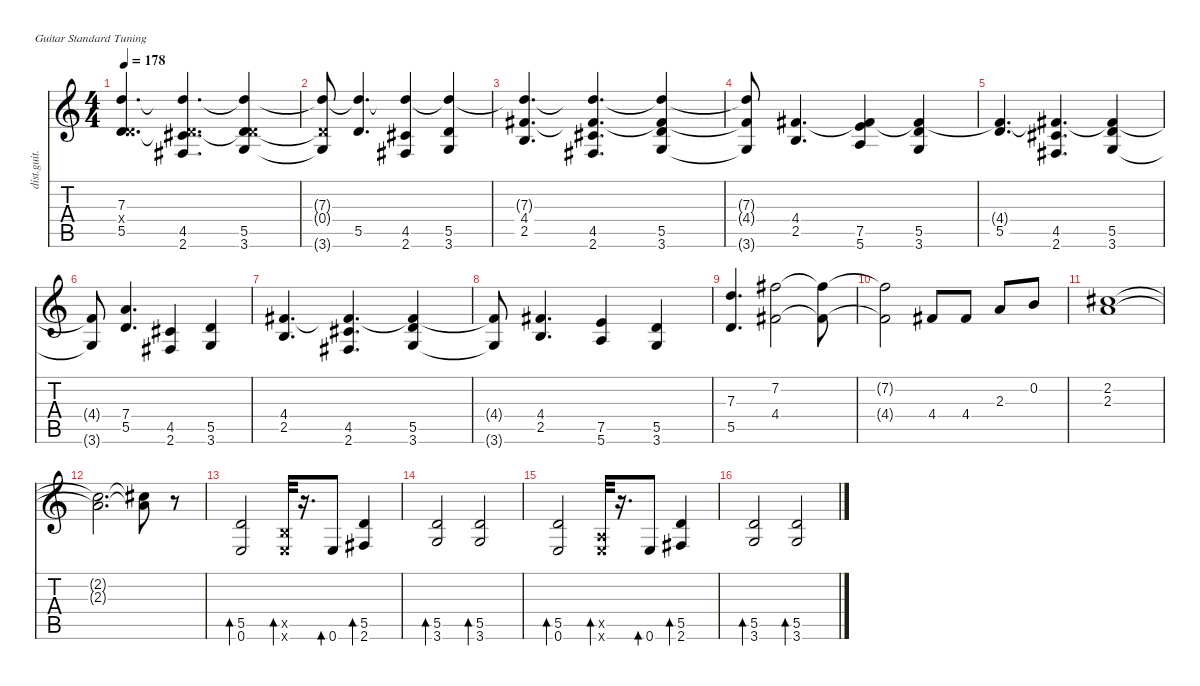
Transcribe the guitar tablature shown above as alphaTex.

\defaultSystemsLayout 4
\hideDynamics
\bracketExtendMode nobrackets
\otherSystemsTrackNameOrientation horizontal
\track ("Lead Guitar" "dist.guit.") {mute instrument distortionguitar}
\staff {score tabs}
\tuning (E4 B3 G3 D3 A2 E2)
\ts (4 4)
\tempo 178
\clef g2
\ks c
(5.5 0.4{x t} 7.3{t}).4{d dy f beam Up} (4.5{acc #} 2.6{acc #} 0.4{x t} 7.3{t}).4{d beam Up} (5.5 3.6 0.4{x t} 7.3{t}).4{beam Up} |
(0.4{x t} 3.6{t} 7.3{t}).8{beam Up} (5.5 7.3{t}).4{d beam Up} (4.5{acc #} 2.6{acc #} 7.3{t}).4{beam Up} (5.5 3.6 7.3{t}).4{beam Up} |
(4.4{acc #} 2.5 7.3{t}).4{d beam Up} (4.5{acc #} 2.6{acc #} 7.3{t} 4.4{t acc #}).4{d beam Up} (5.5 3.6 7.3{t} 4.4{t acc #}).4{beam Up} |
(7.3{t} 4.4{t acc #} 3.6{t}).8{beam Up} (4.4{acc #} 2.5).4{d beam Up} (7.5 5.6 4.4{t acc #}).4{beam Up} (5.5 3.6 4.4{t acc #}).4{beam Up} |
(5.5 4.4{t acc #}).4{d beam Up} (4.5{acc #} 2.6{acc #} 4.4{t acc #}).4{d beam Up} (5.5 3.6 4.4{t acc #}).4{beam Up} |
(4.4{t acc #} 3.6{t}).8{beam Up} (7.4 5.5).4{d beam Up} (4.5{acc #} 2.6{acc #}).4{beam Up} (5.5 3.6).4{beam Up} |
(4.4{acc #} 2.5).4{d beam Up} (4.5{acc #} 2.6{acc #} 4.4{t acc #}).4{d beam Up} (5.5 3.6 4.4{t acc #}).4{beam Up} |
(4.4{t acc #} 3.6{t}).8{beam Up} (4.4{acc #} 2.5).4{d beam Up} (7.5 5.6).4{beam Up} (5.5 3.6).4{beam Up} |
(7.3 5.5).4{d beam Up} (7.2{acc #} 4.4{acc #}).2{beam Down} (7.2{t acc #} 4.4{t acc #}).8{beam Down} |
(7.2{t acc #} 4.4{t acc #}).2{beam Down} 4.4{acc #}.8{beam Up} 4.4{acc #}.8{beam Up} 2.3.8{beam Up} 0.2.8{beam Up} |
(2.2{acc #} 2.3).1{beam Down} |
(2.2{t acc #} 2.3{t}).2{d beam Down} (2.2{t acc #} 2.3{t}).8{beam Down} r.8{beam Down} |
(5.5 0.6).2{bd 240 instrument electricguitarclean beam Up} (2.5{x} 0.6{x}).32{bd 240 beam Up} r.16{d beam Up} 0.6.8{bd 240 dy mf beam Up} (5.5 2.6{acc #}).4{bd 240 dy f beam Up} |
(5.5 3.6).2{bd 240 beam Up} (5.5 3.6).2{bd 240 beam Up} |
(5.5 0.6).2{bd 240 beam Up} (0.5{x} 0.6{x}).32{bd 120 beam Up} r.16{d beam Up} 0.6.8{bd 120 dy mf beam Up} (5.5 2.6{acc #}).4{bd 120 dy f beam Up} |
(5.5 3.6).2{bd 120 beam Up} (5.5 3.6).2{bd 120 beam Up}
